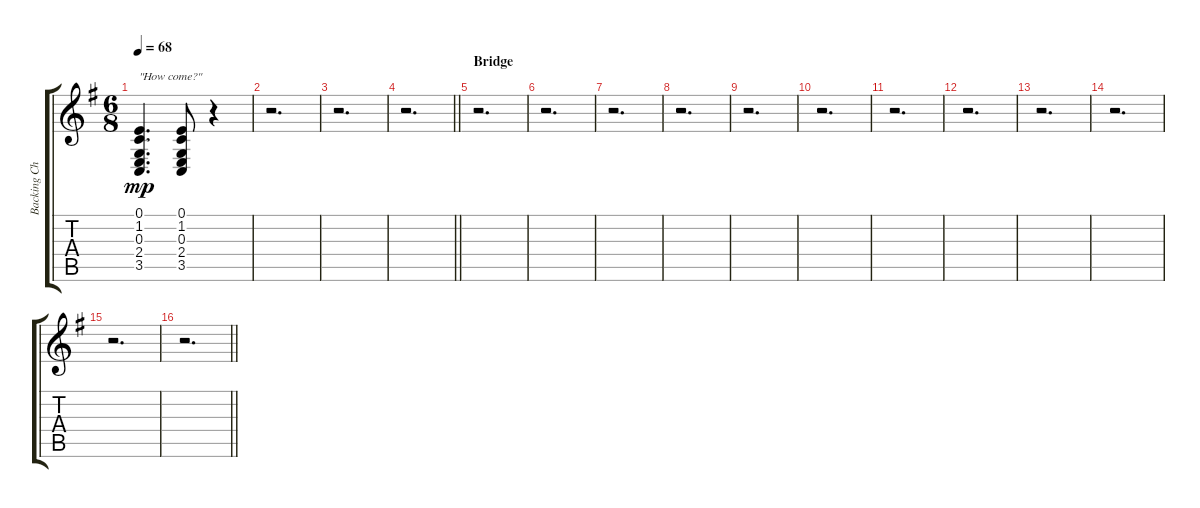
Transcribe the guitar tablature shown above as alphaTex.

\track ("Backing Choir (Band)" "Backing Ch") {instrument synthvoice}
\staff {score tabs}
\tuning (E4 B3 G3 D3 A2 E2) {hide}
\ts (6 8)
\tempo 68
\clef g2
\ks eminor
(0.1 1.2 0.3 2.4 3.5).4{d txt "\"How come?\"" dy mp} (0.1 1.2 0.3 2.4 3.5).8 r.4 |
r.2{d} |
r.2{d} |
\barLineRight lightlight
r.2{d} |
\section ("" "Bridge")
r.2{d} |
r.2{d} |
r.2{d} |
r.2{d} |
r.2{d} |
r.2{d} |
r.2{d} |
r.2{d} |
r.2{d} |
r.2{d} |
r.2{d} |
\barLineRight lightlight
r.2{d}
